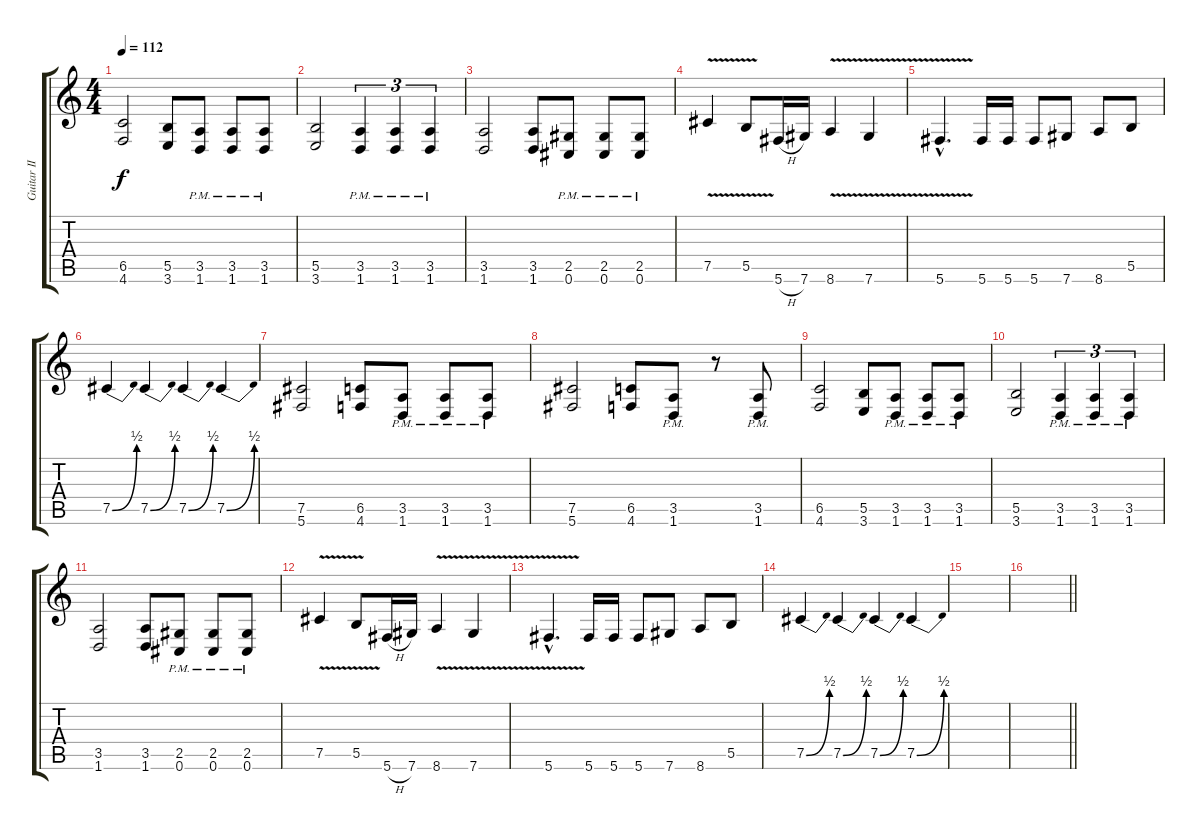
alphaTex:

\track ("Guitar II" "Guitar II") {instrument distortionguitar}
\staff {score tabs}
\tuning (Db4 Ab3 E3 B2 Gb2 Db2) {hide}
\ts (4 4)
\tempo 112
\clef g2
\ks c
(6.5 4.6).2{dy f} (5.5 3.6).8 (3.5{pm} 1.6{pm}).8 (3.5{pm} 1.6{pm}).8 (3.5{pm} 1.6{pm}).8 |
(5.5 3.6).2 (3.5{pm} 1.6{pm}).4{tu (3 2)} (3.5{pm} 1.6{pm}).4{tu (3 2)} (3.5{pm} 1.6{pm}).4{tu (3 2)} |
(3.5 1.6).2 (3.5 1.6).8 (2.5{pm} 0.6{pm}).8 (2.5{pm} 0.6{pm}).8 (2.5{pm} 0.6{pm}).8 |
7.5{v}.4 5.5{v}.8 5.6{h}.16 7.6.16 8.6{v}.4 7.6{v}.4 |
5.6{v hac}.4{d} 5.6.16 5.6.16 5.6.8 7.6.8 8.6.8 5.5.8 |
7.5{be (bend 0 0 60 2)}.4 7.5{be (bend 0 0 60 2)}.4 7.5{be (bend 0 0 60 2)}.4 7.5{be (bend 0 0 60 2)}.4 |
(7.5 5.6).2{volume 8} (6.5 4.6).8 (3.5{pm} 1.6{pm}).8 (3.5{pm} 1.6{pm}).8 (3.5{pm} 1.6{pm}).8 |
(7.5 5.6).2 (6.5 4.6).8 (3.5{pm} 1.6{pm}).8 r.8 (3.5{pm} 1.6{pm}).8 |
(6.5 4.6).2 (5.5 3.6).8 (3.5{pm} 1.6{pm}).8 (3.5{pm} 1.6{pm}).8 (3.5{pm} 1.6{pm}).8 |
(5.5 3.6).2 (3.5{pm} 1.6{pm}).4{tu (3 2)} (3.5{pm} 1.6{pm}).4{tu (3 2)} (3.5{pm} 1.6{pm}).4{tu (3 2)} |
(3.5 1.6).2{volume 2} (3.5 1.6).8 (2.5{pm} 0.6{pm}).8 (2.5{pm} 0.6{pm}).8 (2.5{pm} 0.6{pm}).8 |
7.5{v}.4 5.5{v}.8 5.6{h}.16 7.6.16 8.6{v}.4 7.6{v}.4 |
5.6{v hac}.4{d} 5.6.16 5.6.16 5.6.8 7.6.8 8.6.8 5.5.8 |
7.5{be (bend 0 0 60 2)}.4 7.5{be (bend 0 0 60 2)}.4 7.5{be (bend 0 0 60 2)}.4 7.5{be (bend 0 0 60 2)}.4 |
|
\barLineRight lightlight
